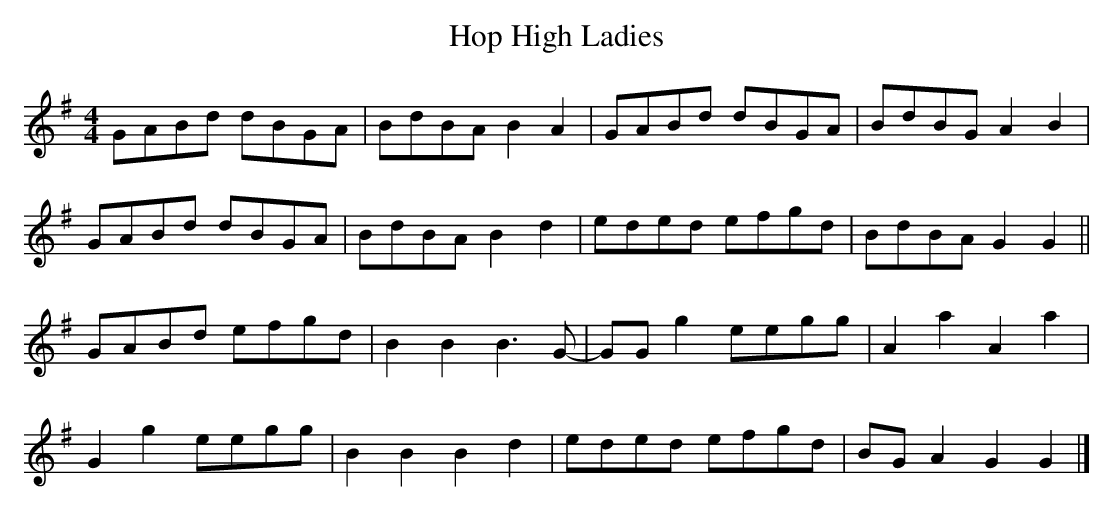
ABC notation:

X:1
T:Hop High Ladies
M:4/4
L:1/8
K:G
GABd  dBGA | BdBA  B2 A2 | GABd  dBGA | BdBG  A2 B2  |
GABd  dBGA | BdBA  B2 d2 | eded  efgd | BdBA  G2 G2 ||
GABd  efgd | B2 B2 B3 G- | GG g2 eegg | A2 a2 A2 a2  |
G2 g2 eegg | B2 B2 B2 d2 | eded  efgd | BG A2 G2 G2 |]
